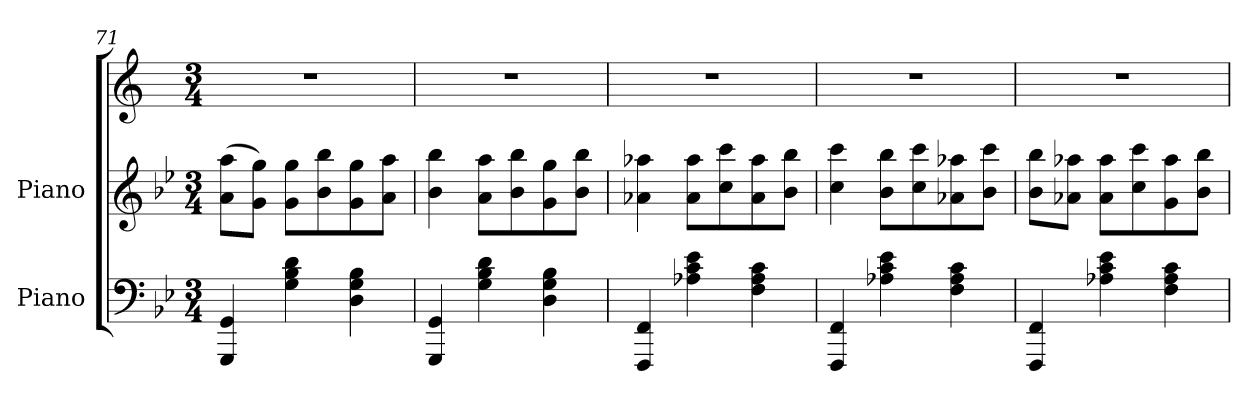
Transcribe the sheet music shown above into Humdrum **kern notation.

**kern	**kern	**kern
*part3	*part2	*part1
*staff3	*staff2	*staff1
*I"Piano	*I"Piano	*
*clefF4	*clefG2	*clefG2
*k[b-e-]	*k[b-e-]	*k[]
*B-:	*B-:	*C:
*M3/4	*M3/4	*M3/4
=71	=71	=71
4GGG/ 4GG/	(8a\ 8aa\L	2.r
.	8g\ 8gg\J)	.
4G\ 4B-\ 4d\	8g\ 8gg\L	.
.	8b-\ 8bb-\	.
4D\ 4G\ 4B-\	8g\ 8gg\	.
.	8a\ 8aa\J	.
=72	=72	=72
4GGG/ 4GG/	4b-\ 4bb-\	2.r
4G\ 4B-\ 4d\	8a\ 8aa\L	.
.	8b-\ 8bb-\	.
4D\ 4G\ 4B-\	8g\ 8gg\	.
.	8b-\ 8bb-\J	.
=73	=73	=73
4FFF/ 4FF/	4a-X\ 4aa-X\	2.r
4A-X\ 4c\ 4e-\	8a-\ 8aa-\L	.
.	8cc\ 8ccc\	.
4F\ 4A-\ 4c\	8a-\ 8aa-\	.
.	8b-\ 8bb-\J	.
=74	=74	=74
4FFF/ 4FF/	4cc\ 4ccc\	2.r
4A-X\ 4c\ 4e-\	8b-\ 8bb-\L	.
.	8cc\ 8ccc\	.
4F\ 4A-\ 4c\	8a-X\ 8aa-X\	.
.	8b-\ 8ccc\J	.
!!LO:LB:g=z
=75	=75	=75
4FFF/ 4FF/	8b-\ 8bb-\L	2.r
.	8a-X\ 8aa-X\J	.
4A-X\ 4c\ 4e-\	8a-\ 8aa-\L	.
.	8cc\ 8ccc\	.
4F\ 4A-\ 4c\	8g\ 8aa-\	.
.	8b-\ 8bb-\J	.
=	=	=
*-	*-	*-
